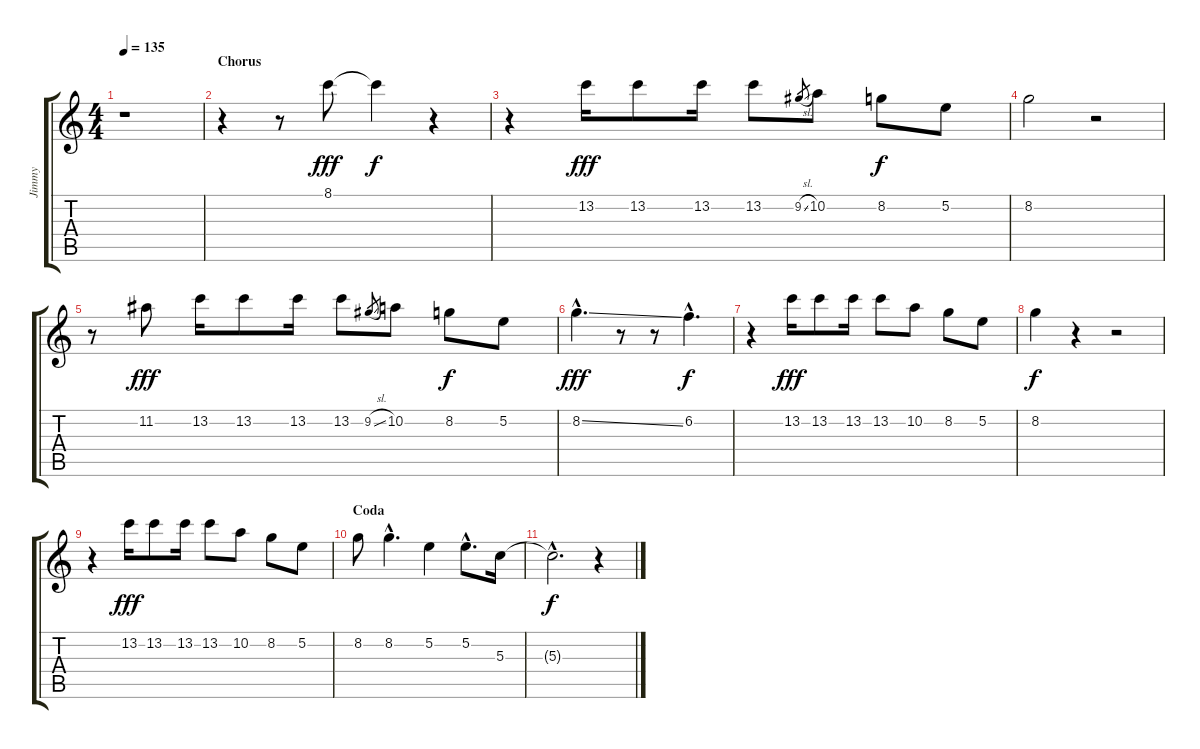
\track ("Jimmy" "Jimmy") {instrument overdrivenguitar}
\staff {score tabs}
\tuning (E4 B3 G3 D3 A2 E2) {hide}
\ts (4 4)
\tempo 135
\clef g2
\ks c
r.1{dy f} |
\section ("" "Chorus")
r.4 r.8 8.1.8{dy fff} 8.1{t}.4{dy f} r.4 |
r.4 13.2.16{dy fff} 13.2.8 13.2.16 13.2.8 9.2{sl}.8{gr} 10.2.8 8.2.8{dy f} 5.2.8 |
8.2.2 r.2 |
r.8 11.2.8{dy fff} 13.2.16 13.2.8 13.2.16 13.2.8 9.2{sl}.8{gr} 10.2.8 8.2.8{dy f} 5.2.8 |
8.2{ss hac}.4{d dy fff} r.8 r.8 6.2{hac}.4{d dy f} |
r.4 13.2.16{dy fff} 13.2.8 13.2.16 13.2.8 10.2.8 8.2.8 5.2.8 |
8.2.4{dy f} r.4 r.2 |
r.4 13.2.16{dy fff} 13.2.8 13.2.16 13.2.8 10.2.8 8.2.8 5.2.8 |
\section ("" "Coda")
8.2.8 8.2{hac}.4{d} 5.2.4 5.2{hac}.8{d} 5.3.16 |
5.3{hac t}.2{d dy f} r.4
